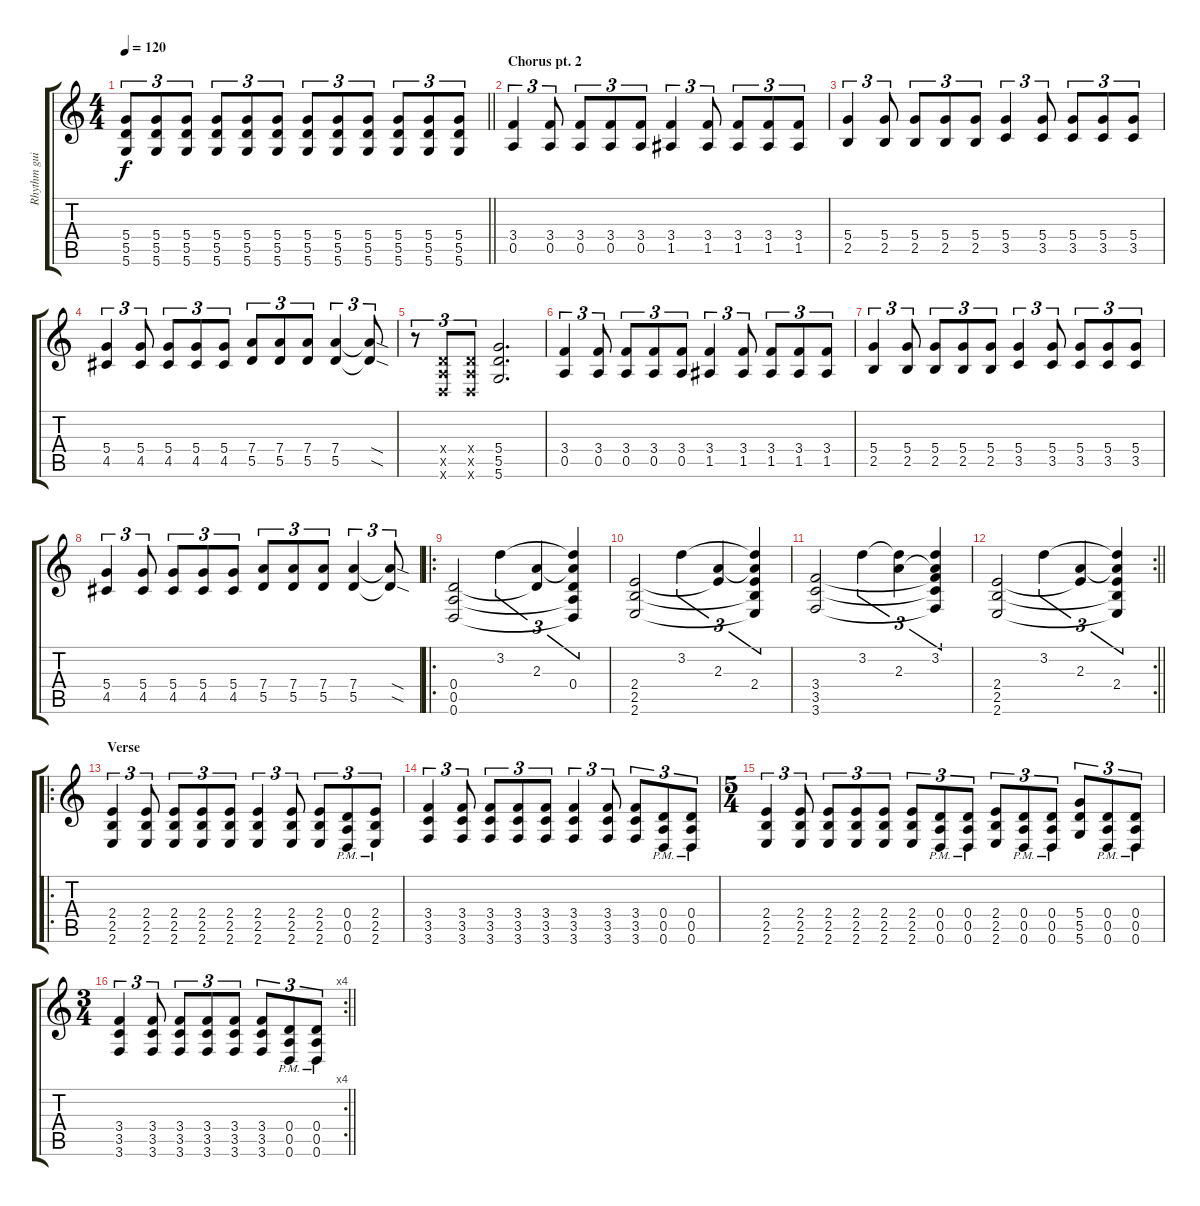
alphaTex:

\track ("Rhythm guitar" "Rhythm gui") {instrument distortionguitar}
\staff {score tabs}
\tuning (E4 B3 G3 D3 A2 D2) {hide}
\ts (4 4)
\tempo 120
\clef g2
\barLineRight lightlight
\ks c
(5.4 5.5 5.6).8{tu (3 2) dy f} (5.4 5.5 5.6).8{tu (3 2)} (5.4 5.5 5.6).8{tu (3 2)} (5.4 5.5 5.6).8{tu (3 2)} (5.4 5.5 5.6).8{tu (3 2)} (5.4 5.5 5.6).8{tu (3 2)} (5.4 5.5 5.6).8{tu (3 2)} (5.4 5.5 5.6).8{tu (3 2)} (5.4 5.5 5.6).8{tu (3 2)} (5.4 5.5 5.6).8{tu (3 2)} (5.4 5.5 5.6).8{tu (3 2)} (5.4 5.5 5.6).8{tu (3 2)} |
\section ("" "Chorus pt. 2")
(3.4 0.5).4{tu (3 2)} (3.4 0.5).8{tu (3 2)} (3.4 0.5).8{tu (3 2)} (3.4 0.5).8{tu (3 2)} (3.4 0.5).8{tu (3 2)} (3.4 1.5).4{tu (3 2)} (3.4 1.5).8{tu (3 2)} (3.4 1.5).8{tu (3 2)} (3.4 1.5).8{tu (3 2)} (3.4 1.5).8{tu (3 2)} |
(5.4 2.5).4{tu (3 2)} (5.4 2.5).8{tu (3 2)} (5.4 2.5).8{tu (3 2)} (5.4 2.5).8{tu (3 2)} (5.4 2.5).8{tu (3 2)} (5.4 3.5).4{tu (3 2)} (5.4 3.5).8{tu (3 2)} (5.4 3.5).8{tu (3 2)} (5.4 3.5).8{tu (3 2)} (5.4 3.5).8{tu (3 2)} |
(5.4 4.5).4{tu (3 2)} (5.4 4.5).8{tu (3 2)} (5.4 4.5).8{tu (3 2)} (5.4 4.5).8{tu (3 2)} (5.4 4.5).8{tu (3 2)} (7.4 5.5).8{tu (3 2)} (7.4 5.5).8{tu (3 2)} (7.4 5.5).8{tu (3 2)} (7.4 5.5).4{tu (3 2)} (7.4{sod t} 5.5{sod t}).8{tu (3 2)} |
r.8{tu (3 2)} (0.4{x} 0.5{x} 0.6{x}).8{tu (3 2)} (0.4{x} 0.5{x} 0.6{x}).8{tu (3 2)} (5.4 5.5 5.6).2{d} |
(3.4 0.5).4{tu (3 2)} (3.4 0.5).8{tu (3 2)} (3.4 0.5).8{tu (3 2)} (3.4 0.5).8{tu (3 2)} (3.4 0.5).8{tu (3 2)} (3.4 1.5).4{tu (3 2)} (3.4 1.5).8{tu (3 2)} (3.4 1.5).8{tu (3 2)} (3.4 1.5).8{tu (3 2)} (3.4 1.5).8{tu (3 2)} |
(5.4 2.5).4{tu (3 2)} (5.4 2.5).8{tu (3 2)} (5.4 2.5).8{tu (3 2)} (5.4 2.5).8{tu (3 2)} (5.4 2.5).8{tu (3 2)} (5.4 3.5).4{tu (3 2)} (5.4 3.5).8{tu (3 2)} (5.4 3.5).8{tu (3 2)} (5.4 3.5).8{tu (3 2)} (5.4 3.5).8{tu (3 2)} |
(5.4 4.5).4{tu (3 2)} (5.4 4.5).8{tu (3 2)} (5.4 4.5).8{tu (3 2)} (5.4 4.5).8{tu (3 2)} (5.4 4.5).8{tu (3 2)} (7.4 5.5).8{tu (3 2)} (7.4 5.5).8{tu (3 2)} (7.4 5.5).8{tu (3 2)} (7.4 5.5).4{tu (3 2)} (7.4{sod t} 5.5{sod t}).8{tu (3 2)} |
\ro
(0.4 0.5 0.6).2 3.2.4{tu (3 2)} (2.3 0.4{t}).4{tu (3 2)} (3.2{t} 2.3{t} 0.4 0.5{t} 0.6{t}).4{tu (3 2)} |
(2.4 2.5 2.6).2 3.2.4{tu (3 2)} (2.3 2.4{t}).4{tu (3 2)} (3.2{t} 2.3{t} 2.4 2.5{t} 2.6{t}).4{tu (3 2)} |
(3.4 3.5 3.6).2 3.2.4{tu (3 2)} (3.2{t} 2.3).4{tu (3 2)} (3.2 2.3{t} 3.4{t} 3.5{t} 3.6{t}).4{tu (3 2)} |
\rc 2
\barLineRight lightlight
(2.4 2.5 2.6).2 3.2.4{tu (3 2)} (2.3 2.4{t}).4{tu (3 2)} (3.2{t} 2.3{t} 2.4 2.5{t} 2.6{t}).4{tu (3 2)} |
\ro
\section ("" "Verse")
(2.4 2.5 2.6).4{tu (3 2)} (2.4 2.5 2.6).8{tu (3 2)} (2.4 2.5 2.6).8{tu (3 2)} (2.4 2.5 2.6).8{tu (3 2)} (2.4 2.5 2.6).8{tu (3 2)} (2.4 2.5 2.6).4{tu (3 2)} (2.4 2.5 2.6).8{tu (3 2)} (2.4 2.5 2.6).8{tu (3 2)} (0.4{pm} 0.5{pm} 0.6{pm}).8{tu (3 2)} (2.4{pm} 2.5{pm} 2.6{pm}).8{tu (3 2)} |
(3.4 3.5 3.6).4{tu (3 2)} (3.4 3.5 3.6).8{tu (3 2)} (3.4 3.5 3.6).8{tu (3 2)} (3.4 3.5 3.6).8{tu (3 2)} (3.4 3.5 3.6).8{tu (3 2)} (3.4 3.5 3.6).4{tu (3 2)} (3.4 3.5 3.6).8{tu (3 2)} (3.4 3.5 3.6).8{tu (3 2)} (0.4{pm} 0.5{pm} 0.6{pm}).8{tu (3 2)} (0.4{pm} 0.5{pm} 0.6{pm}).8{tu (3 2)} |
\ts (5 4)
(2.4 2.5 2.6).4{tu (3 2)} (2.4 2.5 2.6).8{tu (3 2)} (2.4 2.5 2.6).8{tu (3 2)} (2.4 2.5 2.6).8{tu (3 2)} (2.4 2.5 2.6).8{tu (3 2)} (2.4 2.5 2.6).8{tu (3 2)} (0.4{pm} 0.5{pm} 0.6{pm}).8{tu (3 2)} (0.4{pm} 0.5{pm} 0.6{pm}).8{tu (3 2)} (2.4 2.5 2.6).8{tu (3 2)} (0.4{pm} 0.5{pm} 0.6{pm}).8{tu (3 2)} (0.4{pm} 0.5{pm} 0.6{pm}).8{tu (3 2)} (5.4 5.5 5.6).8{tu (3 2)} (0.4{pm} 0.5{pm} 0.6{pm}).8{tu (3 2)} (0.4{pm} 0.5{pm} 0.6{pm}).8{tu (3 2)} |
\rc 4
\ts (3 4)
\barLineRight lightlight
(3.4 3.5 3.6).4{tu (3 2)} (3.4 3.5 3.6).8{tu (3 2)} (3.4 3.5 3.6).8{tu (3 2)} (3.4 3.5 3.6).8{tu (3 2)} (3.4 3.5 3.6).8{tu (3 2)} (3.4 3.5 3.6).8{tu (3 2)} (0.4{pm} 0.5{pm} 0.6{pm}).8{tu (3 2)} (0.4{pm} 0.5{pm} 0.6{pm}).8{tu (3 2)}
